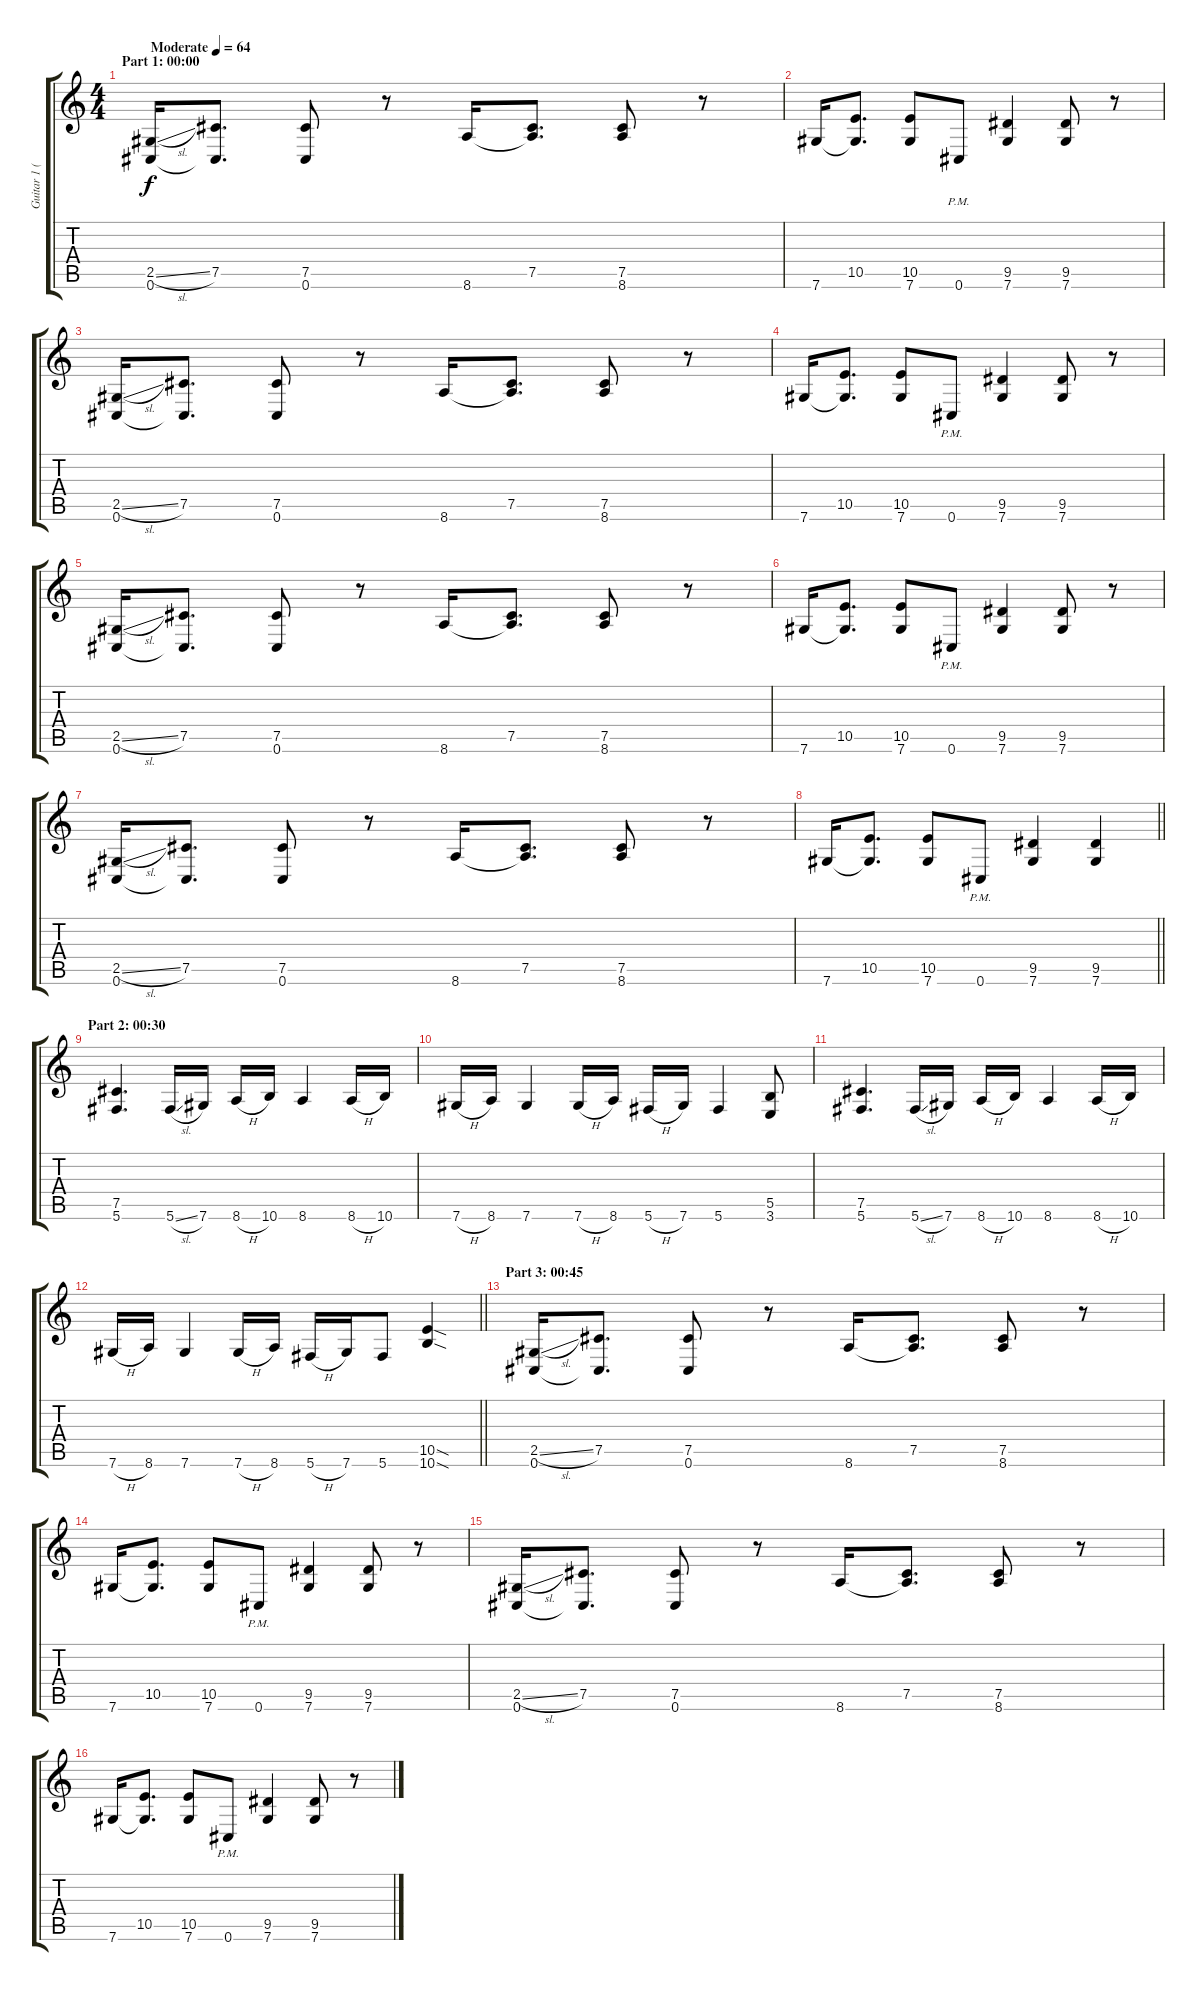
\track ("Guitar 1 (Distortion)" "Guitar 1 (") {instrument distortionguitar}
\staff {score tabs}
\tuning (Db4 Ab3 E3 B2 Gb2 Db2) {hide}
\ts (4 4)
\section ("" "Part 1: 00:00")
\tempo (64 "Moderate")
\clef g2
\ks c
(2.5{sl} 0.6).16{dy f instrument distortionguitar} (7.5 0.6{t}).8{d} (7.5 0.6).8 r.8 8.6.16 (7.5 8.6{t}).8{d} (7.5 8.6).8 r.8 |
7.6.16 (10.5 7.6{t}).8{d} (10.5 7.6).8 0.6{pm}.8 (9.5 7.6).4 (9.5 7.6).8 r.8 |
(2.5{sl} 0.6).16 (7.5 0.6{t}).8{d} (7.5 0.6).8 r.8 8.6.16 (7.5 8.6{t}).8{d} (7.5 8.6).8 r.8 |
7.6.16 (10.5 7.6{t}).8{d} (10.5 7.6).8 0.6{pm}.8 (9.5 7.6).4 (9.5 7.6).8 r.8 |
(2.5{sl} 0.6).16 (7.5 0.6{t}).8{d} (7.5 0.6).8 r.8 8.6.16 (7.5 8.6{t}).8{d} (7.5 8.6).8 r.8 |
7.6.16 (10.5 7.6{t}).8{d} (10.5 7.6).8 0.6{pm}.8 (9.5 7.6).4 (9.5 7.6).8 r.8 |
(2.5{sl} 0.6).16 (7.5 0.6{t}).8{d} (7.5 0.6).8 r.8 8.6.16 (7.5 8.6{t}).8{d} (7.5 8.6).8 r.8 |
\barLineRight lightlight
7.6.16 (10.5 7.6{t}).8{d} (10.5 7.6).8 0.6{pm}.8 (9.5 7.6).4 (9.5 7.6).4 |
\section ("" "Part 2: 00:30")
(7.5 5.6).4{d} 5.6{sl}.16 7.6.16 8.6{h}.16 10.6.16 8.6.4 8.6{h}.16 10.6.16 |
7.6{h}.16 8.6.16 7.6.4 7.6{h}.16 8.6.16 5.6{h}.16 7.6.16 5.6.4 (5.5 3.6).8 |
(7.5 5.6).4{d} 5.6{sl}.16 7.6.16 8.6{h}.16 10.6.16 8.6.4 8.6{h}.16 10.6.16 |
\barLineRight lightlight
7.6{h}.16 8.6.16 7.6.4 7.6{h}.16 8.6.16 5.6{h}.16 7.6.16 5.6.8 (10.5{sod} 10.6{sod}).4 |
\section ("" "Part 3: 00:45")
(2.5{sl} 0.6).16 (7.5 0.6{t}).8{d} (7.5 0.6).8 r.8 8.6.16 (7.5 8.6{t}).8{d} (7.5 8.6).8 r.8 |
7.6.16 (10.5 7.6{t}).8{d} (10.5 7.6).8 0.6{pm}.8 (9.5 7.6).4 (9.5 7.6).8 r.8 |
(2.5{sl} 0.6).16 (7.5 0.6{t}).8{d} (7.5 0.6).8 r.8 8.6.16 (7.5 8.6{t}).8{d} (7.5 8.6).8 r.8 |
7.6.16 (10.5 7.6{t}).8{d} (10.5 7.6).8 0.6{pm}.8 (9.5 7.6).4 (9.5 7.6).8 r.8
